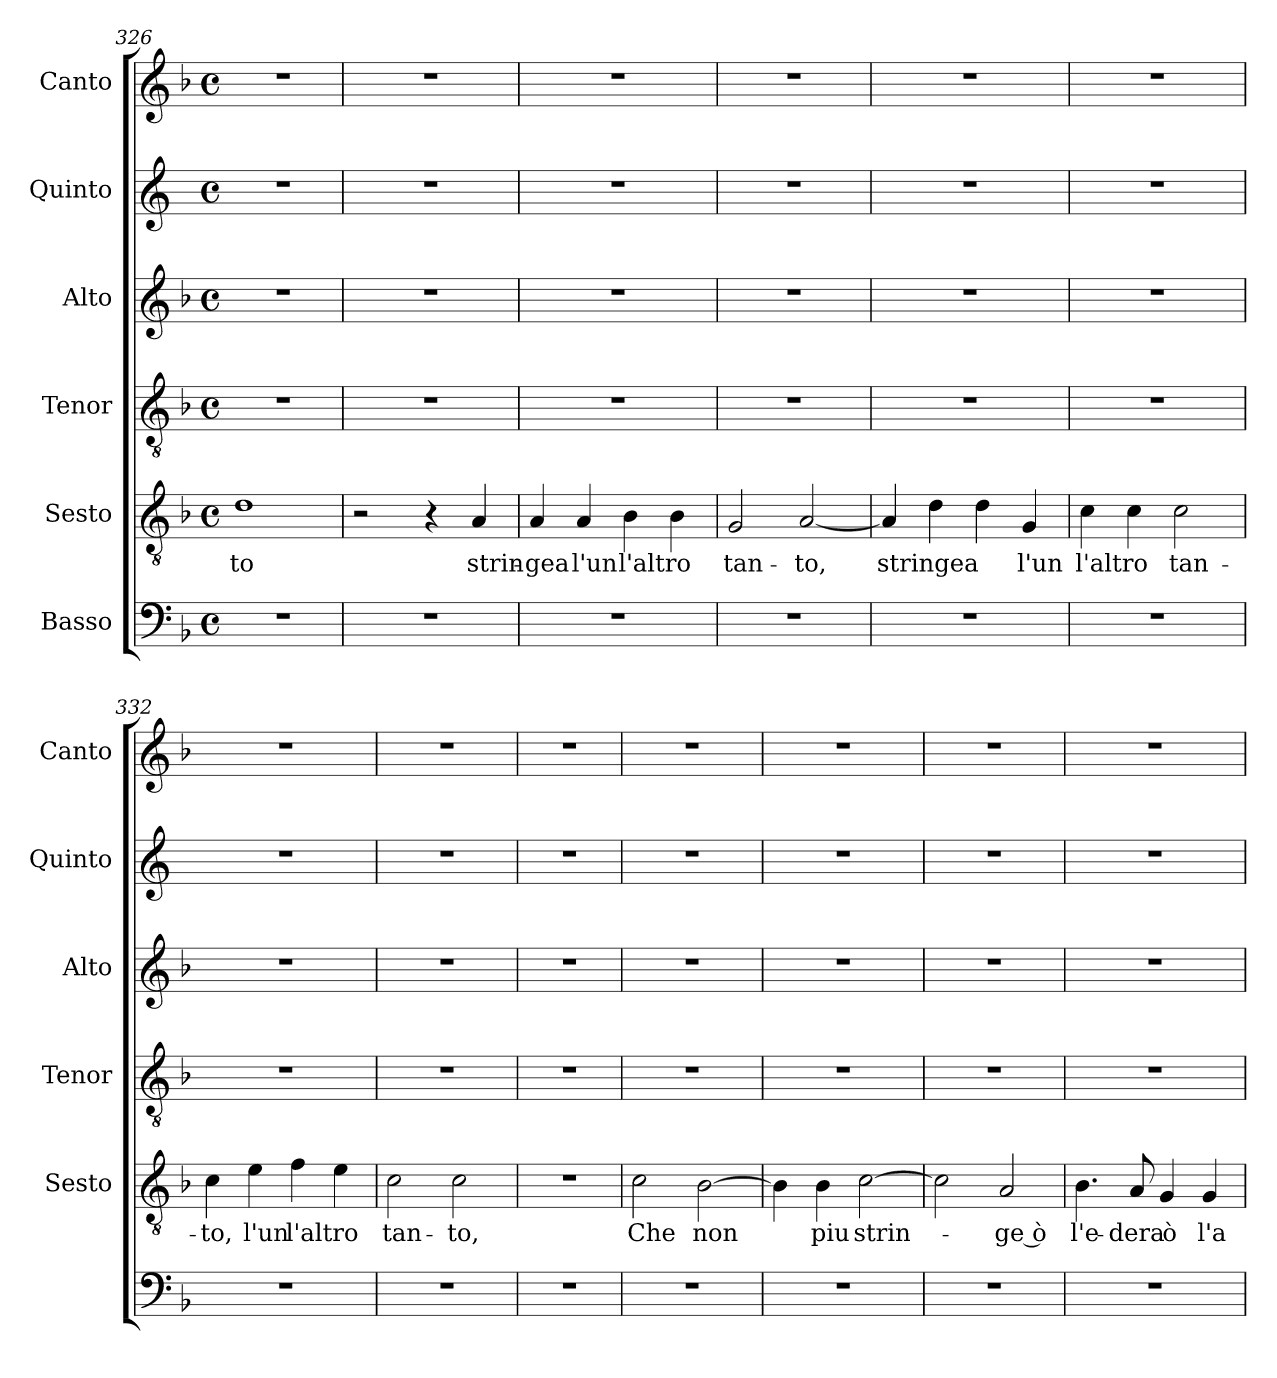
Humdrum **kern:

**kern	**kern	**text	**kern	**kern	**kern	**kern
*part6	*part5	*part5	*part4	*part3	*part2	*part1
*staff6	*staff5	*staff5	*staff4	*staff3	*staff2	*staff1
*I"Basso	*I"Sesto	*	*I"Tenor	*I"Alto	*I"Quinto	*I"Canto
*	*I'Sesto	*	*I'Tenor	*I'Alto	*I'Quinto	*I'Canto
*clefF4	*clefGv2	*	*clefGv2	*clefG2	*clefG2	*clefG2
*k[b-]	*k[b-]	*	*k[b-]	*k[b-]	*k[]	*k[b-]
*F:	*F:	*	*F:	*F:	*C:	*F:
*M4/4	*M4/4	*	*M4/4	*M4/4	*M4/4	*M4/4
*met(c)	*met(c)	*	*met(c)	*met(c)	*met(c)	*met(c)
=326	=326	=326	=326	=326	=326	=326
!	!	!LO:LY:b:cj	!	!	!	!
1r	1d	-to	1r	1r	1r	1r
=327	=327	=327	=327	=327	=327	=327
1r	2r	.	1r	1r	1r	1r
.	4r	.	.	.	.	.
!	!	!LO:LY:b:cj	!	!	!	!
.	4A/	strin-	.	.	.	.
!!LO:LB:g=z
=328	=328	=328	=328	=328	=328	=328
!	!	!LO:LY:b:cj	!	!	!	!
1r	4A/	-gea	1r	1r	1r	1r
!	!	!LO:LY:b:cj	!	!	!	!
.	4A/	l'un	.	.	.	.
!	!	!LO:LY:b:cj	!	!	!	!
.	4B-\	l'altro	.	.	.	.
.	4B-\	.	.	.	.	.
=329	=329	=329	=329	=329	=329	=329
!	!	!LO:LY:b:cj	!	!	!	!
1r	2G/	tan-	1r	1r	1r	1r
!	!	!LO:LY:b:cj	!	!	!	!
.	[<2A/	-to,	.	.	.	.
=330	=330	=330	=330	=330	=330	=330
!	!	!LO:LY:b	!	!	!	!
1r	4A/]	stringea	1r	1r	1r	1r
.	4d\	.	.	.	.	.
.	4d\	.	.	.	.	.
!	!	!LO:LY:b:cj	!	!	!	!
.	4G/	l'un	.	.	.	.
=331	=331	=331	=331	=331	=331	=331
!	!	!LO:LY:b:cj	!	!	!	!
1r	4c\	l'altro	1r	1r	1r	1r
.	4c\	.	.	.	.	.
!	!	!LO:LY:b:cj	!	!	!	!
.	2c\	tan-	.	.	.	.
=332	=332	=332	=332	=332	=332	=332
!	!	!LO:LY:b:cj	!	!	!	!
1r	4c\	-to,	1r	1r	1r	1r
!	!	!LO:LY:b:cj	!	!	!	!
.	4e\	l'un	.	.	.	.
!	!	!LO:LY:b:cj	!	!	!	!
.	4f\	l'altro	.	.	.	.
.	4e\	.	.	.	.	.
=333	=333	=333	=333	=333	=333	=333
!	!	!LO:LY:b:cj	!	!	!	!
1r	2c\	tan-	1r	1r	1r	1r
!	!	!LO:LY:b:cj	!	!	!	!
.	2c\	-to,	.	.	.	.
=334	=334	=334	=334	=334	=334	=334
1r	1r	.	1r	1r	1r	1r
=335	=335	=335	=335	=335	=335	=335
!	!	!LO:LY:b:cj	!	!	!	!
1r	2c\	Che	1r	1r	1r	1r
!	!	!LO:LY:b	!	!	!	!
.	[>2B-\	non	.	.	.	.
=336	=336	=336	=336	=336	=336	=336
1r	4B-\]	.	1r	1r	1r	1r
!	!	!LO:LY:b:cj	!	!	!	!
.	4B-\	piu	.	.	.	.
!	!	!LO:LY:b	!	!	!	!
.	[>2c\	strin-	.	.	.	.
=337	=337	=337	=337	=337	=337	=337
1r	2c\]	.	1r	1r	1r	1r
!	!	!LO:LY:b:rj	!	!	!	!
.	2A/	-ge ò	.	.	.	.
=338	=338	=338	=338	=338	=338	=338
!	!	!LO:LY:b:cj	!	!	!	!
1r	4.B-\	l'e-	1r	1r	1r	1r
!	!	!LO:LY:b:cj	!	!	!	!
.	8A/	-dera	.	.	.	.
!	!	!LO:LY:b	!	!	!	!
.	4G/	ò	.	.	.	.
!	!	!LO:LY:b:cj	!	!	!	!
.	4G/	l'a-	.	.	.	.
=	=	=	=	=	=	=
*-	*-	*-	*-	*-	*-	*-
